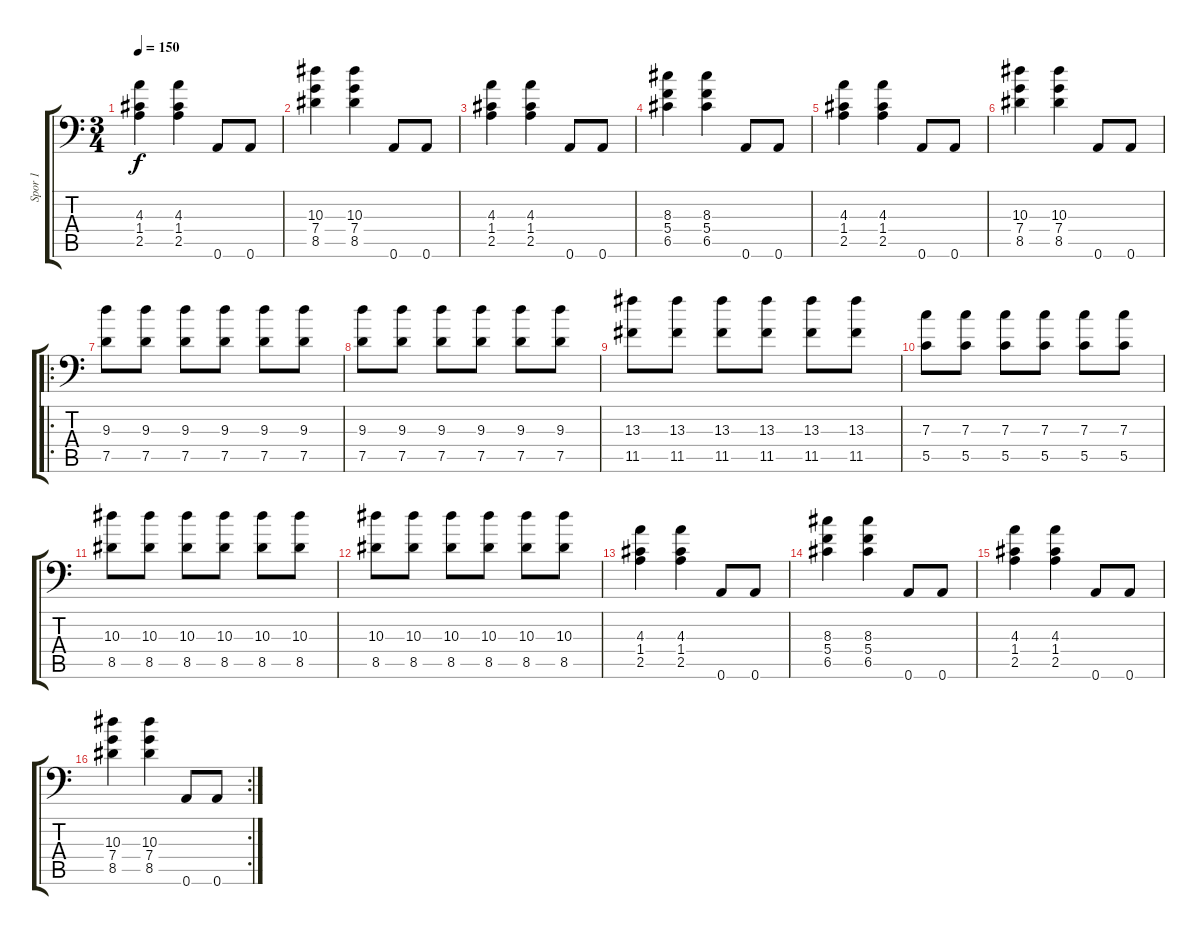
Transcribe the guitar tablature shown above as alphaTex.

\track ("Spor 1" "Spor 1") {instrument overdrivenguitar}
\staff {score tabs}
\tuning (D4 A3 F3 C3 G2 A1) {hide}
\ts (3 4)
\tempo 150
\clef f4
\ks c
(4.3 1.4 2.5).4{dy f} (4.3 1.4 2.5).4 0.6.8 0.6.8 |
(10.3 7.4 8.5).4 (10.3 7.4 8.5).4 0.6.8 0.6.8 |
(4.3 1.4 2.5).4 (4.3 1.4 2.5).4 0.6.8 0.6.8 |
(8.3 5.4 6.5).4 (8.3 5.4 6.5).4 0.6.8 0.6.8 |
(4.3 1.4 2.5).4 (4.3 1.4 2.5).4 0.6.8 0.6.8 |
(10.3 7.4 8.5).4 (10.3 7.4 8.5).4 0.6.8 0.6.8 |
\ro
(9.3 7.5).8 (9.3 7.5).8 (9.3 7.5).8 (9.3 7.5).8 (9.3 7.5).8 (9.3 7.5).8 |
(9.3 7.5).8 (9.3 7.5).8 (9.3 7.5).8 (9.3 7.5).8 (9.3 7.5).8 (9.3 7.5).8 |
(13.3 11.5).8 (13.3 11.5).8 (13.3 11.5).8 (13.3 11.5).8 (13.3 11.5).8 (13.3 11.5).8 |
(7.3 5.5).8 (7.3 5.5).8 (7.3 5.5).8 (7.3 5.5).8 (7.3 5.5).8 (7.3 5.5).8 |
(10.3 8.5).8 (10.3 8.5).8 (10.3 8.5).8 (10.3 8.5).8 (10.3 8.5).8 (10.3 8.5).8 |
(10.3 8.5).8 (10.3 8.5).8 (10.3 8.5).8 (10.3 8.5).8 (10.3 8.5).8 (10.3 8.5).8 |
(4.3 1.4 2.5).4 (4.3 1.4 2.5).4 0.6.8 0.6.8 |
(8.3 5.4 6.5).4 (8.3 5.4 6.5).4 0.6.8 0.6.8 |
(4.3 1.4 2.5).4 (4.3 1.4 2.5).4 0.6.8 0.6.8 |
\rc 2
(10.3 7.4 8.5).4 (10.3 7.4 8.5).4 0.6.8 0.6.8
